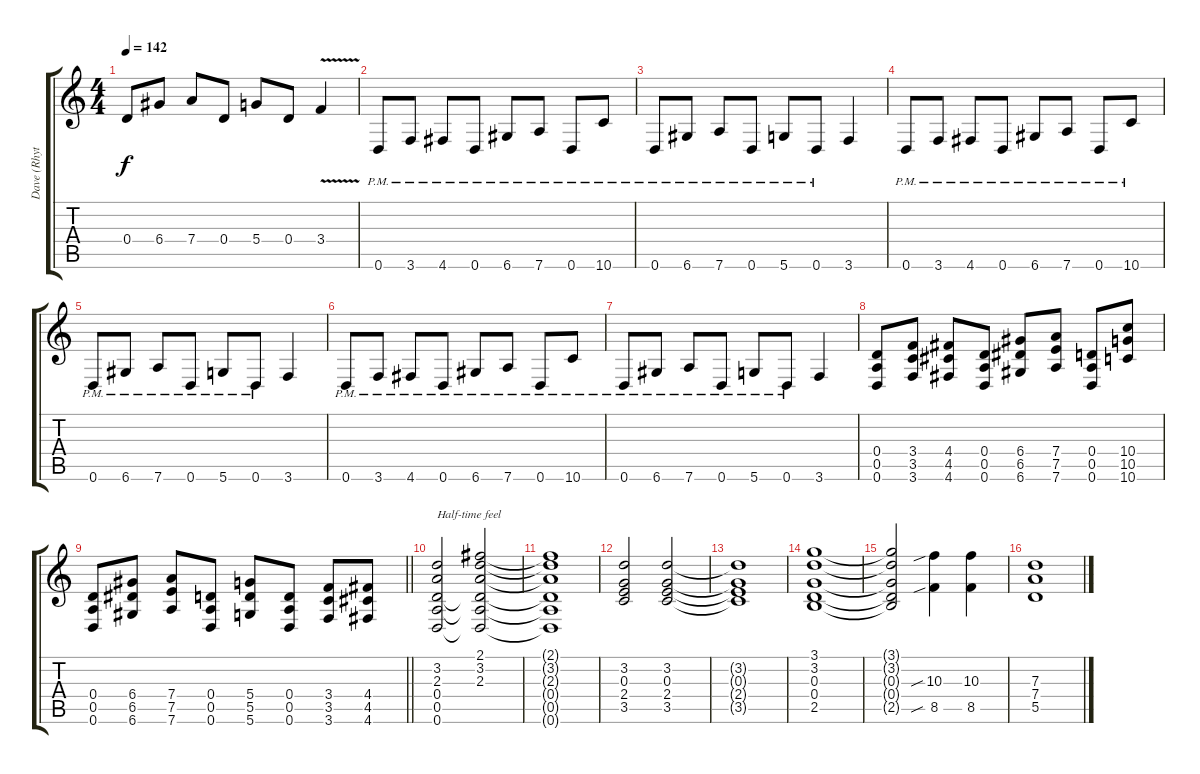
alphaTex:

\track ("Dave (Rhythm Guitar)" "Dave (Rhyt") {instrument overdrivenguitar}
\staff {score tabs}
\tuning (E4 B3 G3 D3 A2 D2) {hide}
\ts (4 4)
\tempo 142
\clef g2
\ks c
0.4.8{dy f} 6.4.8 7.4.8 0.4.8 5.4.8 0.4.8 3.4{v}.4 |
0.6{pm}.8 3.6{pm}.8 4.6{pm}.8 0.6{pm}.8 6.6{pm}.8 7.6{pm}.8 0.6{pm}.8 10.6{pm}.8 |
0.6{pm}.8 6.6{pm}.8 7.6{pm}.8 0.6{pm}.8 5.6{pm}.8 0.6{pm}.8 3.6.4 |
0.6{pm}.8 3.6{pm}.8 4.6{pm}.8 0.6{pm}.8 6.6{pm}.8 7.6{pm}.8 0.6{pm}.8 10.6{pm}.8 |
0.6{pm}.8 6.6{pm}.8 7.6{pm}.8 0.6{pm}.8 5.6{pm}.8 0.6{pm}.8 3.6.4 |
0.6{pm}.8 3.6{pm}.8 4.6{pm}.8 0.6{pm}.8 6.6{pm}.8 7.6{pm}.8 0.6{pm}.8 10.6{pm}.8 |
0.6{pm}.8 6.6{pm}.8 7.6{pm}.8 0.6{pm}.8 5.6{pm}.8 0.6{pm}.8 3.6.4 |
(0.4 0.5 0.6).8 (3.4 3.5 3.6).8 (4.4 4.5 4.6).8 (0.4 0.5 0.6).8 (6.4 6.5 6.6).8 (7.4 7.5 7.6).8 (0.4 0.5 0.6).8 (10.4 10.5 10.6).8 |
\barLineRight lightlight
(0.4 0.5 0.6).8 (6.4 6.5 6.6).8 (7.4 7.5 7.6).8 (0.4 0.5 0.6).8 (5.4 5.5 5.6).8 (0.4 0.5 0.6).8 (3.4 3.5 3.6).8 (4.4 4.5 4.6).8 |
(3.2 2.3 0.4 0.5 0.6).2{txt "Half-time feel"} (2.1 3.2 2.3 0.4{t} 0.5{t} 0.6{t}).2 |
(2.1{t} 3.2{t} 2.3{t} 0.4{t} 0.5{t} 0.6{t}).1 |
(3.2 0.3 2.4 3.5).2 (3.2 0.3 2.4 3.5).2 |
(3.2{t} 0.3{t} 2.4{t} 3.5{t}).1 |
(3.1 3.2 0.3 0.4 2.5).1 |
(3.1{t} 3.2{t} 0.3{t} 0.4{t} 2.5{t}).2 (10.3{sib} 8.5{sib}).4 (10.3 8.5).4 |
(7.3 7.4 5.5).1
